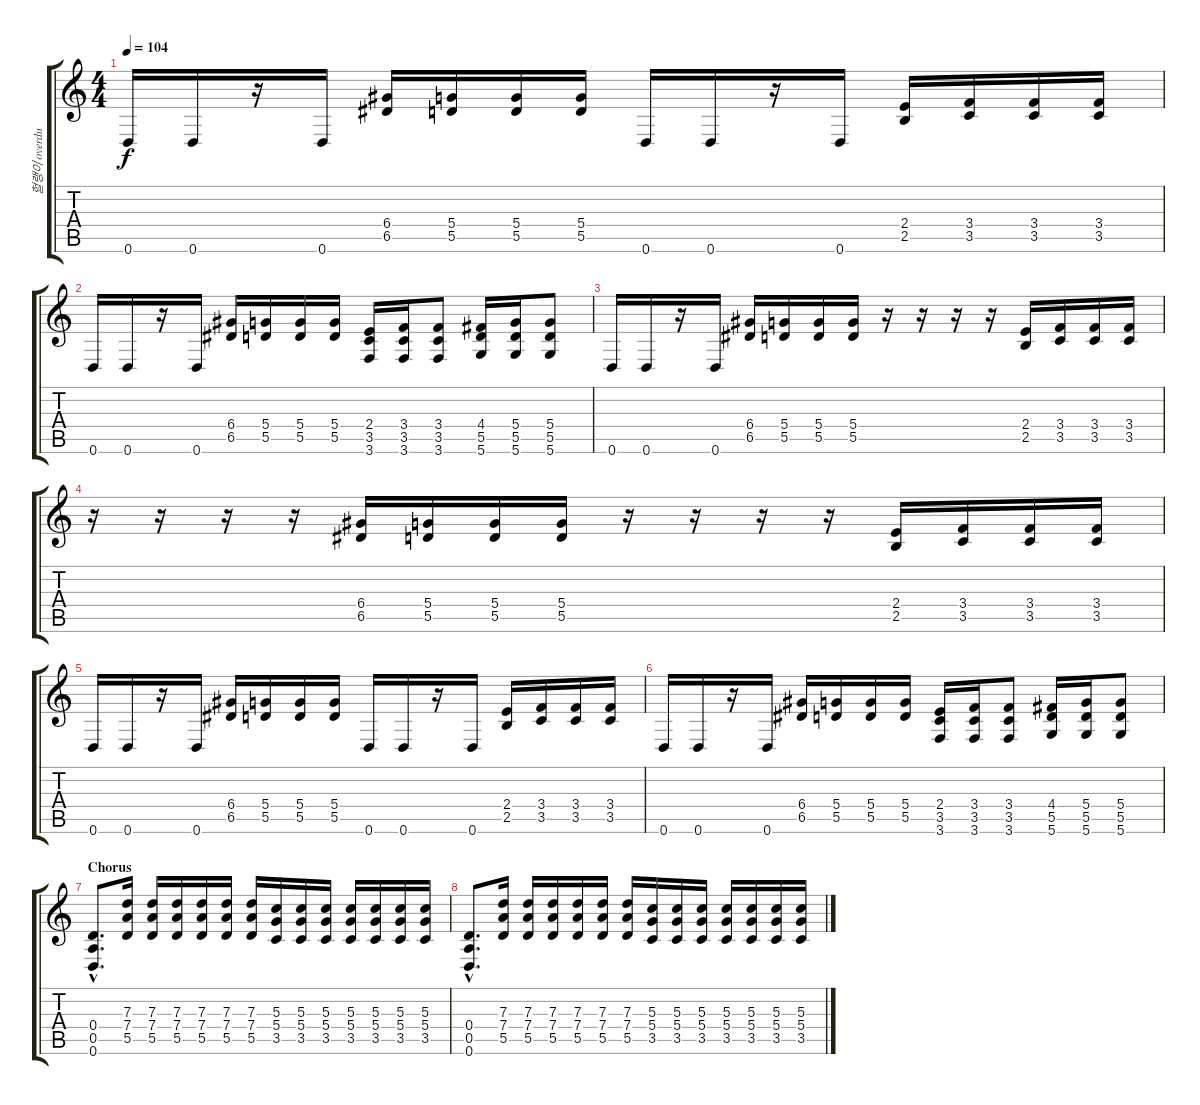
\track ("헐랭이 overdub" "헐랭이 overdu") {instrument distortionguitar}
\staff {score tabs}
\tuning (E4 B3 G3 D3 A2 D2) {hide}
\ts (4 4)
\tempo 104
\clef g2
\ks c
0.6.16{dy f} 0.6.16 r.16 0.6.16 (6.4 6.5).16 (5.4 5.5).16 (5.4 5.5).16 (5.4 5.5).16 0.6.16 0.6.16 r.16 0.6.16 (2.4 2.5).16 (3.4 3.5).16 (3.4 3.5).16 (3.4 3.5).16 |
0.6.16 0.6.16 r.16 0.6.16 (6.4 6.5).16 (5.4 5.5).16 (5.4 5.5).16 (5.4 5.5).16 (2.4 3.5 3.6).16 (3.4 3.5 3.6).16 (3.4 3.5 3.6).8 (4.4 5.5 5.6).16 (5.4 5.5 5.6).16 (5.4 5.5 5.6).8 |
0.6.16 0.6.16 r.16 0.6.16 (6.4 6.5).16 (5.4 5.5).16 (5.4 5.5).16 (5.4 5.5).16 r.16 r.16 r.16 r.16 (2.4 2.5).16 (3.4 3.5).16 (3.4 3.5).16 (3.4 3.5).16 |
r.16 r.16 r.16 r.16 (6.4 6.5).16 (5.4 5.5).16 (5.4 5.5).16 (5.4 5.5).16 r.16 r.16 r.16 r.16 (2.4 2.5).16 (3.4 3.5).16 (3.4 3.5).16 (3.4 3.5).16 |
0.6.16 0.6.16 r.16 0.6.16 (6.4 6.5).16 (5.4 5.5).16 (5.4 5.5).16 (5.4 5.5).16 0.6.16 0.6.16 r.16 0.6.16 (2.4 2.5).16 (3.4 3.5).16 (3.4 3.5).16 (3.4 3.5).16 |
0.6.16 0.6.16 r.16 0.6.16 (6.4 6.5).16 (5.4 5.5).16 (5.4 5.5).16 (5.4 5.5).16 (2.4 3.5 3.6).16 (3.4 3.5 3.6).16 (3.4 3.5 3.6).8 (4.4 5.5 5.6).16 (5.4 5.5 5.6).16 (5.4 5.5 5.6).8 |
\section ("" "Chorus")
(0.4{hac} 0.5{hac} 0.6{hac}).8{d} (7.3 7.4 5.5).16 (7.3 7.4 5.5).16 (7.3 7.4 5.5).16 (7.3 7.4 5.5).16 (7.3 7.4 5.5).16 (7.3 7.4 5.5).16 (5.3 5.4 3.5).16 (5.3 5.4 3.5).16 (5.3 5.4 3.5).16 (5.3 5.4 3.5).16 (5.3 5.4 3.5).16 (5.3 5.4 3.5).16 (5.3 5.4 3.5).16 |
(0.4{hac} 0.5{hac} 0.6{hac}).8{d} (7.3 7.4 5.5).16 (7.3 7.4 5.5).16 (7.3 7.4 5.5).16 (7.3 7.4 5.5).16 (7.3 7.4 5.5).16 (7.3 7.4 5.5).16 (5.3 5.4 3.5).16 (5.3 5.4 3.5).16 (5.3 5.4 3.5).16 (5.3 5.4 3.5).16 (5.3 5.4 3.5).16 (5.3 5.4 3.5).16 (5.3 5.4 3.5).16
